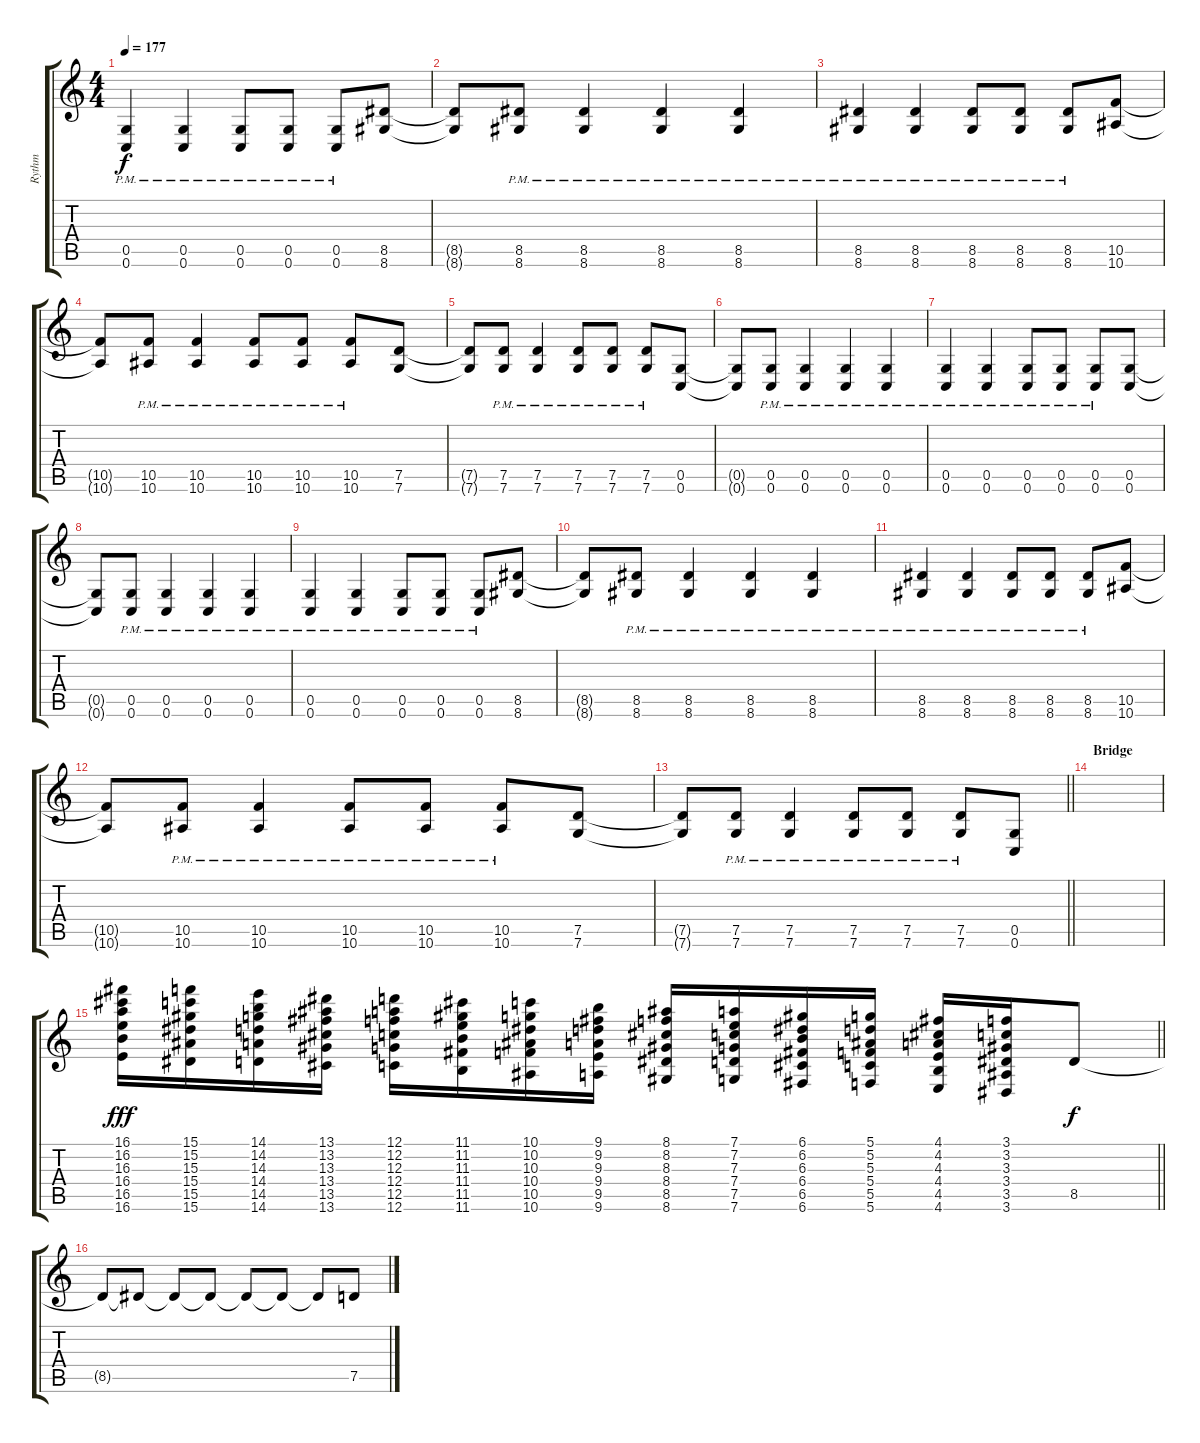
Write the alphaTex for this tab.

\track ("Rythm" "Rythm") {instrument distortionguitar}
\staff {score tabs}
\tuning (D4 A3 F3 C3 G2 C2) {hide}
\ts (4 4)
\tempo 177
\clef g2
\ks c
(0.5{pm} 0.6{pm}).4{dy f} (0.5{pm} 0.6{pm}).4 (0.5{pm} 0.6{pm}).8 (0.5{pm} 0.6{pm}).8 (0.5{pm} 0.6{pm}).8 (8.5 8.6).8 |
(8.5{t} 8.6{t}).8 (8.5{pm} 8.6{pm}).8 (8.5{pm} 8.6{pm}).4 (8.5{pm} 8.6{pm}).4 (8.5{pm} 8.6{pm}).4 |
(8.5{pm} 8.6{pm}).4 (8.5{pm} 8.6{pm}).4 (8.5{pm} 8.6{pm}).8 (8.5{pm} 8.6{pm}).8 (8.5{pm} 8.6{pm}).8 (10.5 10.6).8 |
(10.5{t} 10.6{t}).8 (10.5{pm} 10.6{pm}).8 (10.5{pm} 10.6{pm}).4 (10.5{pm} 10.6{pm}).8 (10.5{pm} 10.6{pm}).8 (10.5{pm} 10.6{pm}).8 (7.5 7.6).8 |
(7.5{t} 7.6{t}).8 (7.5{pm} 7.6{pm}).8 (7.5{pm} 7.6{pm}).4 (7.5{pm} 7.6{pm}).8 (7.5{pm} 7.6{pm}).8 (7.5{pm} 7.6{pm}).8 (0.5 0.6).8 |
(0.5{t} 0.6{t}).8 (0.5{pm} 0.6{pm}).8 (0.5{pm} 0.6{pm}).4 (0.5{pm} 0.6{pm}).4 (0.5{pm} 0.6{pm}).4 |
(0.5{pm} 0.6{pm}).4 (0.5{pm} 0.6{pm}).4 (0.5{pm} 0.6{pm}).8 (0.5{pm} 0.6{pm}).8 (0.5{pm} 0.6{pm}).8 (0.5 0.6).8 |
(0.5{t} 0.6{t}).8 (0.5{pm} 0.6{pm}).8 (0.5{pm} 0.6{pm}).4 (0.5{pm} 0.6{pm}).4 (0.5{pm} 0.6{pm}).4 |
(0.5{pm} 0.6{pm}).4 (0.5{pm} 0.6{pm}).4 (0.5{pm} 0.6{pm}).8 (0.5{pm} 0.6{pm}).8 (0.5{pm} 0.6{pm}).8 (8.5 8.6).8 |
(8.5{t} 8.6{t}).8 (8.5{pm} 8.6{pm}).8 (8.5{pm} 8.6{pm}).4 (8.5{pm} 8.6{pm}).4 (8.5{pm} 8.6{pm}).4 |
(8.5{pm} 8.6{pm}).4 (8.5{pm} 8.6{pm}).4 (8.5{pm} 8.6{pm}).8 (8.5{pm} 8.6{pm}).8 (8.5{pm} 8.6{pm}).8 (10.5 10.6).8 |
(10.5{t} 10.6{t}).8 (10.5{pm} 10.6{pm}).8 (10.5{pm} 10.6{pm}).4 (10.5{pm} 10.6{pm}).8 (10.5{pm} 10.6{pm}).8 (10.5{pm} 10.6{pm}).8 (7.5 7.6).8 |
\barLineRight lightlight
(7.5{t} 7.6{t}).8 (7.5{pm} 7.6{pm}).8 (7.5{pm} 7.6{pm}).4 (7.5{pm} 7.6{pm}).8 (7.5{pm} 7.6{pm}).8 (7.5{pm} 7.6{pm}).8 (0.5 0.6).8 |
\section ("" "Bridge")
|
\barLineRight lightlight
(16.1 16.2 16.3 16.4 16.5 16.6).16{dy fff volume 9 instrument guitarfretnoise} (15.1 15.2 15.3 15.4 15.5 15.6).16 (14.1 14.2 14.3 14.4 14.5 14.6).16 (13.1 13.2 13.3 13.4 13.5 13.6).16 (12.1 12.2 12.3 12.4 12.5 12.6).16 (11.1 11.2 11.3 11.4 11.5 11.6).16 (10.1 10.2 10.3 10.4 10.5 10.6).16 (9.1 9.2 9.3 9.4 9.5 9.6).16 (8.1 8.2 8.3 8.4 8.5 8.6).16 (7.1 7.2 7.3 7.4 7.5 7.6).16 (6.1 6.2 6.3 6.4 6.5 6.6).16 (5.1 5.2 5.3 5.4 5.5 5.6).16 (4.1 4.2 4.3 4.4 4.5 4.6).16 (3.1 3.2 3.3 3.4 3.5 3.6).16 8.5.8{dy f volume 13 instrument distortionguitar} |
\section ("" "")
8.5{t}.8 8.5{t}.8 8.5{t}.8 8.5{t}.8 8.5{t}.8 8.5{t}.8 8.5{t}.8 7.5.8
